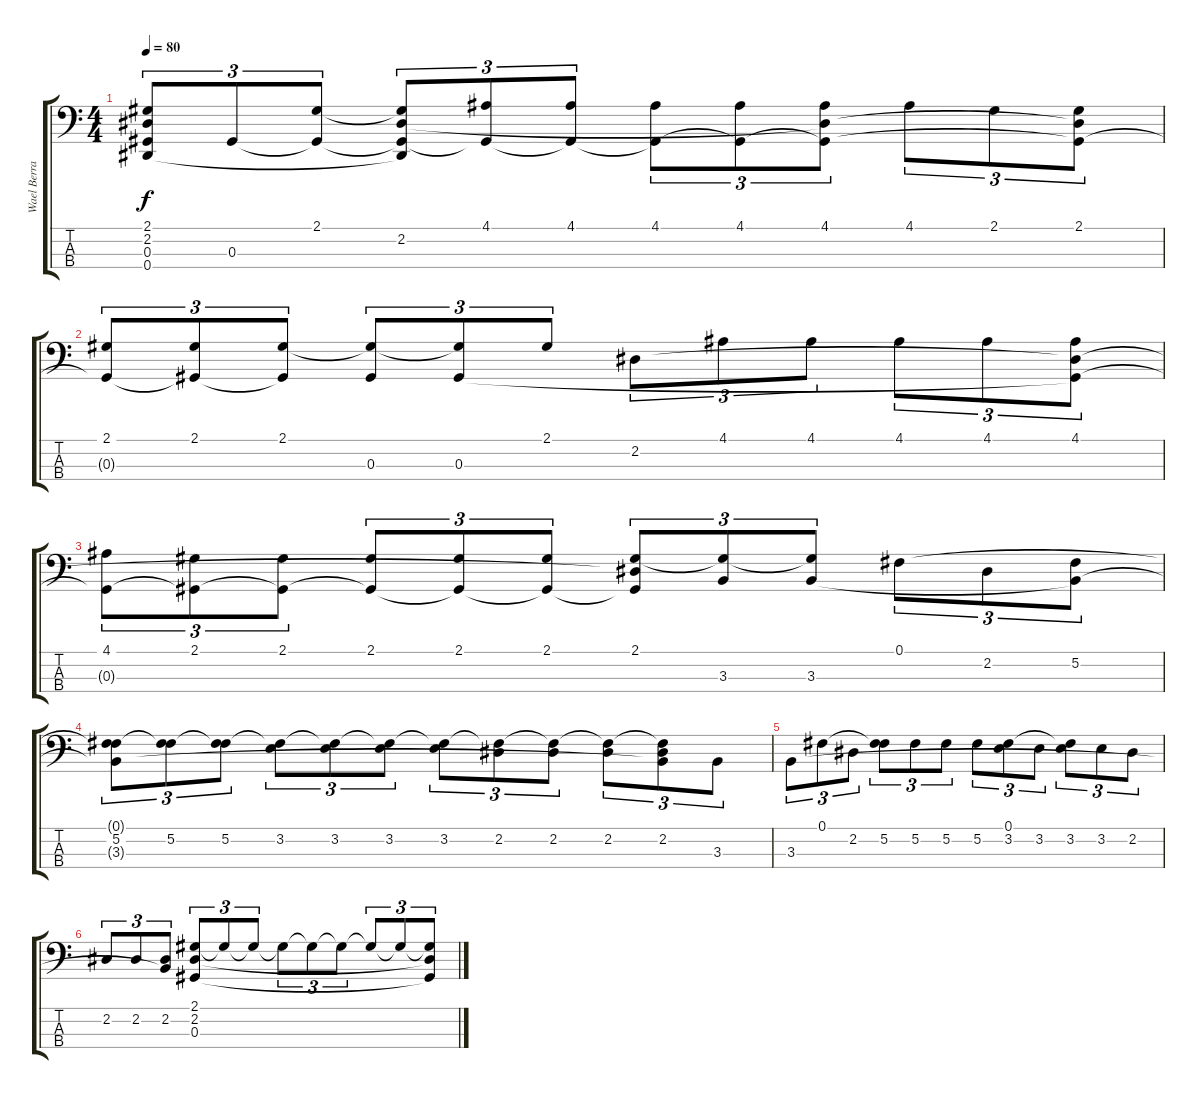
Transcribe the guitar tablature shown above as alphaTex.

\track ("Wael Berrais" "Wael Berra") {instrument electricbassfinger}
\staff {score tabs}
\tuning (Gb2 Db2 Ab1 Eb1) {hide}
\ts (4 4)
\tempo 80
\clef f4
\ks c
(2.1{t} 2.2{t} 0.3 0.4{t}).8{tu (3 2) dy f} 0.3.8{tu (3 2)} (2.1 0.3{t}).8{tu (3 2)} (2.1{t} 2.2 0.3{t} 0.4{t}).8{tu (3 2)} (4.1 0.3{t}).8{tu (3 2)} (4.1 0.3{t}).8{tu (3 2)} (4.1 0.3{t}).8{tu (3 2)} (4.1 0.3{t}).8{tu (3 2)} (4.1 2.2{t} 0.3{t}).8{tu (3 2)} 4.1.8{tu (3 2)} 2.1.8{tu (3 2)} (2.1 2.2{t} 0.3{t}).8{tu (3 2)} |
(2.1 0.3{t}).8{tu (3 2)} (2.1 0.3{t}).8{tu (3 2)} (2.1 0.3{t}).8{tu (3 2)} (2.1{t} 0.3).8{tu (3 2)} (2.1{t} 0.3).8{tu (3 2)} 2.1.8{tu (3 2)} 2.2.8{tu (3 2)} 4.1.8{tu (3 2)} 4.1.8{tu (3 2)} 4.1.8{tu (3 2)} 4.1.8{tu (3 2)} (4.1 2.2{t} 0.3{t}).8{tu (3 2)} |
(4.1 0.3{t}).8{tu (3 2)} (2.1 0.3{t}).8{tu (3 2)} (2.1 0.3{t}).8{tu (3 2)} (2.1 0.3{t}).8{tu (3 2)} (2.1 0.3{t}).8{tu (3 2)} (2.1 0.3{t}).8{tu (3 2)} (2.1 2.2{t} 0.3{t}).8{tu (3 2)} (2.1{t} 3.3).8{tu (3 2)} (2.1{t} 3.3).8{tu (3 2)} 0.1.8{tu (3 2)} 2.2.8{tu (3 2)} (5.2 3.3{t}).8{tu (3 2)} |
(0.1{t} 5.2 3.3{t}).8{tu (3 2)} (0.1{t} 5.2).8{tu (3 2)} (0.1{t} 5.2).8{tu (3 2)} (0.1{t} 3.2).8{tu (3 2)} (0.1{t} 3.2).8{tu (3 2)} (0.1{t} 3.2).8{tu (3 2)} (0.1{t} 3.2).8{tu (3 2)} (0.1{t} 2.2).8{tu (3 2)} (0.1{t} 2.2).8{tu (3 2)} (0.1{t} 2.2).8{tu (3 2)} (0.1{t} 2.2 3.3{t}).8{tu (3 2)} 3.3.8{tu (3 2)} |
3.3.8{tu (3 2)} 0.1.8{tu (3 2)} 2.2.8{tu (3 2)} (0.1{t} 5.2).8{tu (3 2)} 5.2.8{tu (3 2)} 5.2.8{tu (3 2)} 5.2.8{tu (3 2)} (0.1 3.2).8{tu (3 2)} 3.2.8{tu (3 2)} (0.1{t} 3.2).8{tu (3 2)} 3.2.8{tu (3 2)} 2.2.8{tu (3 2)} |
2.2.8{tu (3 2)} 2.2.8{tu (3 2)} (2.2 3.3{t}).8{tu (3 2)} (2.1 2.2 0.3).8{tu (3 2)} 2.1{t}.8{tu (3 2)} 2.1{t}.8{tu (3 2)} 2.1{t}.8{tu (3 2)} 2.1{t}.8{tu (3 2)} 2.1{t}.8{tu (3 2)} 2.1{t}.8{tu (3 2)} 2.1{t}.8{tu (3 2)} (2.1{t} 2.2{t} 0.3{t}).8{tu (3 2)}
